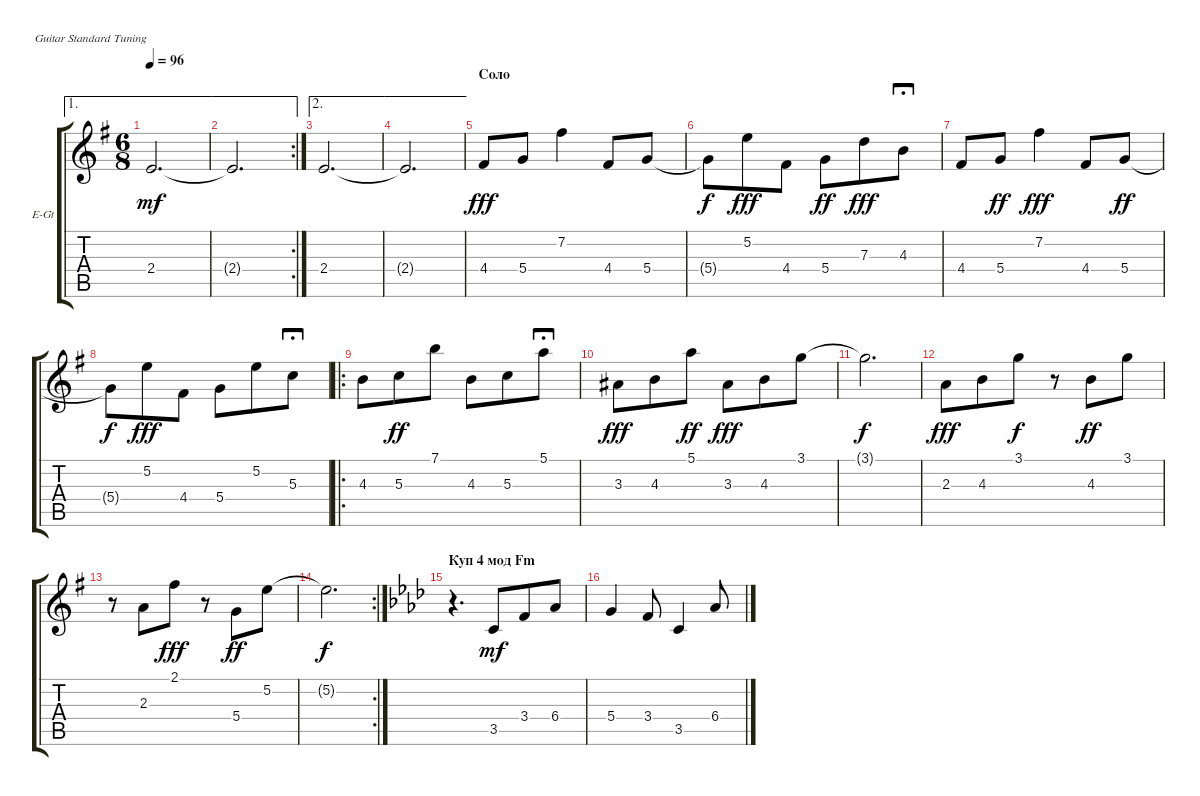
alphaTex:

\defaultSystemsLayout 4
\bracketExtendMode groupsimilarinstruments
\firstSystemTrackNameOrientation horizontal
\otherSystemsTrackNameOrientation horizontal
\track ("Electric Guitar" "E-Gt") {instrument electricguitarclean}
\staff {score tabs}
\tuning (E4 B3 G3 D3 A2 E2)
\ae 1
\ts (6 8)
\tempo 96
\clef g2
\ks eminor
2.4.2{d dy mf} |
\ae 1
\rc 2
2.4{t}.2{d} |
\ae 2
2.4.2{d} |
\ae 2
2.4{t}.2{d} |
\section ("" "Соло")
4.4.8{dy fff} 5.4.8 7.2.4 4.4.8 5.4.8 |
5.4{t}.8{dy f} 5.2.8{dy fff} 4.4.8 5.4.8{dy ff} 7.3.8{dy fff} 4.3.8{fermata (long 1)} |
4.4.8 5.4.8{dy ff} 7.2.4{dy fff} 4.4.8 5.4.8{dy ff} |
5.4{t}.8{dy f} 5.2.8{dy fff} 4.4.8 5.4.8 5.2.8 5.3.8{fermata (long 1)} |
\ro
4.3.8 5.3.8{dy ff} 7.1.8 4.3.8 5.3.8 5.1.8{fermata (long 1)} |
3.3.8{dy fff} 4.3.8 5.1.8{dy ff} 3.3.8{dy fff} 4.3.8 3.1.8 |
3.1{t}.2{d dy f} |
2.3.8{dy fff} 4.3.8 3.1.8{dy f} r.8 4.3.8{dy ff} 3.1.8 |
r.8 2.3.8 2.1.8{dy fff} r.8 5.4.8{dy ff} 5.2.8 |
\rc 2
5.2{t}.2{d dy f} |
\section ("" "Куп 4 мод Fm")
\ks fminor
r.4{d} 3.5.8{dy mf} 3.4.8 6.4.8 |
5.4.4 3.4.8 3.5.4 6.4.8
